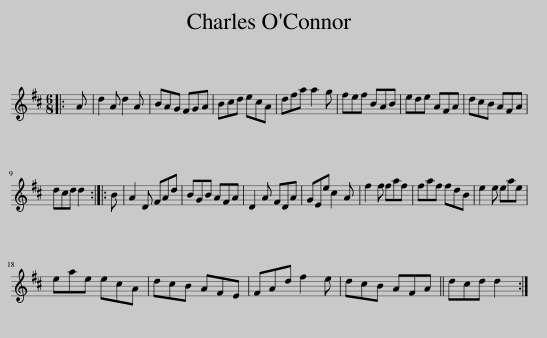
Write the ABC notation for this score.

X:1
L:1/8
M:6/8
I:linebreak $
K:D
V:1 treble
V:1
|: A | d2 A d2 A | BAG FGA | Bcd ecA | dfa a2 g | %5
 fef BAB | ede AFA | dcB AFA |$ dcd d2 :: B | %10
 A2 D FAd | BGB AFA | D2 A FDA | GEe c2 A | f2 f faf | %15
 faf fdB | e2 e eae |$ eae ecA | dcB AFE | FAd f2 e | %20
 dcB AFA || dcd d2 :| %22
